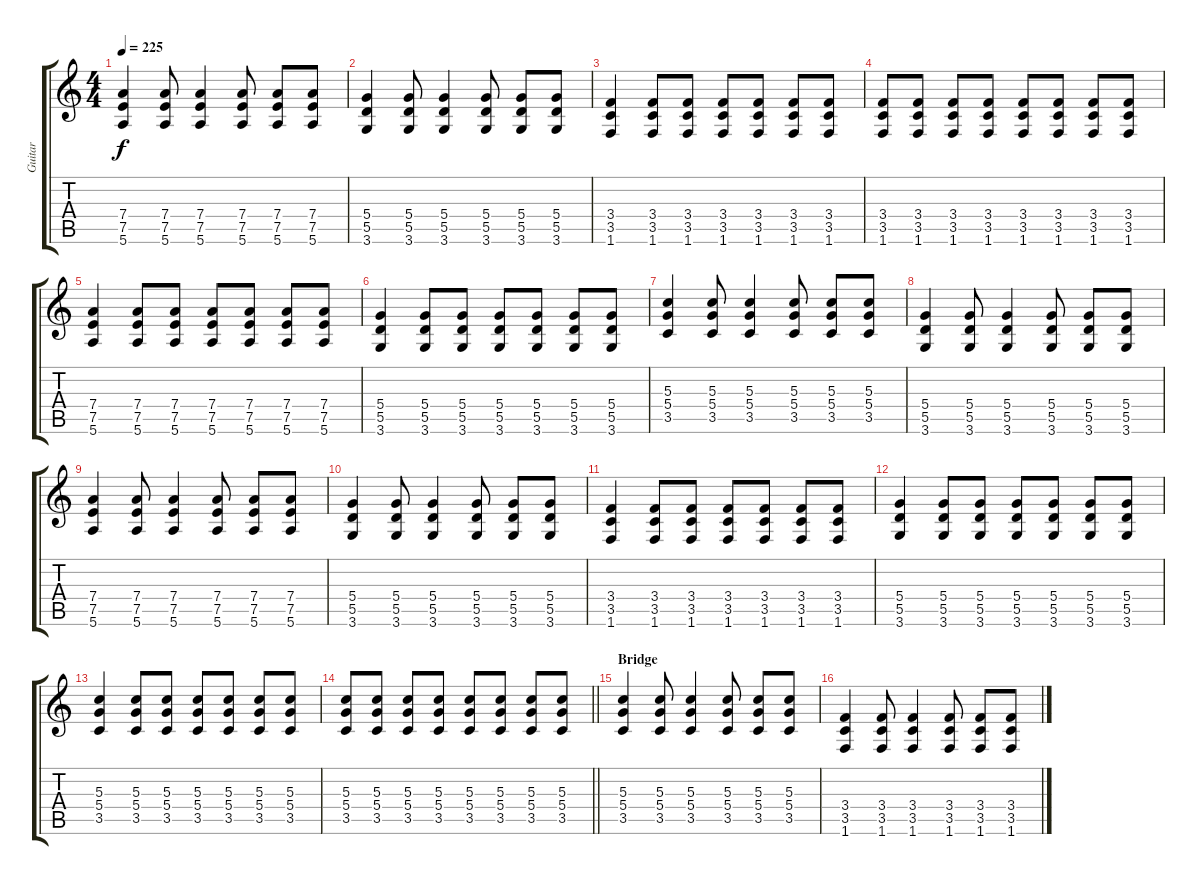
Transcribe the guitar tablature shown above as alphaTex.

\track ("Guitar" "Guitar") {instrument distortionguitar}
\staff {score tabs}
\tuning (E4 B3 G3 D3 A2 E2) {hide}
\ts (4 4)
\tempo 225
\clef g2
\ks c
(7.4 7.5 5.6).4{dy f} (7.4 7.5 5.6).8 (7.4 7.5 5.6).4 (7.4 7.5 5.6).8 (7.4 7.5 5.6).8 (7.4 7.5 5.6).8 |
(5.4 5.5 3.6).4 (5.4 5.5 3.6).8 (5.4 5.5 3.6).4 (5.4 5.5 3.6).8 (5.4 5.5 3.6).8 (5.4 5.5 3.6).8 |
(3.4 3.5 1.6).4 (3.4 3.5 1.6).8 (3.4 3.5 1.6).8 (3.4 3.5 1.6).8 (3.4 3.5 1.6).8 (3.4 3.5 1.6).8 (3.4 3.5 1.6).8 |
(3.4 3.5 1.6).8 (3.4 3.5 1.6).8 (3.4 3.5 1.6).8 (3.4 3.5 1.6).8 (3.4 3.5 1.6).8 (3.4 3.5 1.6).8 (3.4 3.5 1.6).8 (3.4 3.5 1.6).8 |
(7.4 7.5 5.6).4 (7.4 7.5 5.6).8 (7.4 7.5 5.6).8 (7.4 7.5 5.6).8 (7.4 7.5 5.6).8 (7.4 7.5 5.6).8 (7.4 7.5 5.6).8 |
(5.4 5.5 3.6).4 (5.4 5.5 3.6).8 (5.4 5.5 3.6).8 (5.4 5.5 3.6).8 (5.4 5.5 3.6).8 (5.4 5.5 3.6).8 (5.4 5.5 3.6).8 |
(5.3 5.4 3.5).4 (5.3 5.4 3.5).8 (5.3 5.4 3.5).4 (5.3 5.4 3.5).8 (5.3 5.4 3.5).8 (5.3 5.4 3.5).8 |
(5.4 5.5 3.6).4 (5.4 5.5 3.6).8 (5.4 5.5 3.6).4 (5.4 5.5 3.6).8 (5.4 5.5 3.6).8 (5.4 5.5 3.6).8 |
(7.4 7.5 5.6).4 (7.4 7.5 5.6).8 (7.4 7.5 5.6).4 (7.4 7.5 5.6).8 (7.4 7.5 5.6).8 (7.4 7.5 5.6).8 |
(5.4 5.5 3.6).4 (5.4 5.5 3.6).8 (5.4 5.5 3.6).4 (5.4 5.5 3.6).8 (5.4 5.5 3.6).8 (5.4 5.5 3.6).8 |
(3.4 3.5 1.6).4 (3.4 3.5 1.6).8 (3.4 3.5 1.6).8 (3.4 3.5 1.6).8 (3.4 3.5 1.6).8 (3.4 3.5 1.6).8 (3.4 3.5 1.6).8 |
(5.4 5.5 3.6).4 (5.4 5.5 3.6).8 (5.4 5.5 3.6).8 (5.4 5.5 3.6).8 (5.4 5.5 3.6).8 (5.4 5.5 3.6).8 (5.4 5.5 3.6).8 |
(5.3 5.4 3.5).4 (5.3 5.4 3.5).8 (5.3 5.4 3.5).8 (5.3 5.4 3.5).8 (5.3 5.4 3.5).8 (5.3 5.4 3.5).8 (5.3 5.4 3.5).8 |
\barLineRight lightlight
(5.3 5.4 3.5).8 (5.3 5.4 3.5).8 (5.3 5.4 3.5).8 (5.3 5.4 3.5).8 (5.3 5.4 3.5).8 (5.3 5.4 3.5).8 (5.3 5.4 3.5).8 (5.3 5.4 3.5).8 |
\section ("" "Bridge")
(5.3 5.4 3.5).4 (5.3 5.4 3.5).8 (5.3 5.4 3.5).4 (5.3 5.4 3.5).8 (5.3 5.4 3.5).8 (5.3 5.4 3.5).8 |
(3.4 3.5 1.6).4 (3.4 3.5 1.6).8 (3.4 3.5 1.6).4 (3.4 3.5 1.6).8 (3.4 3.5 1.6).8 (3.4 3.5 1.6).8
